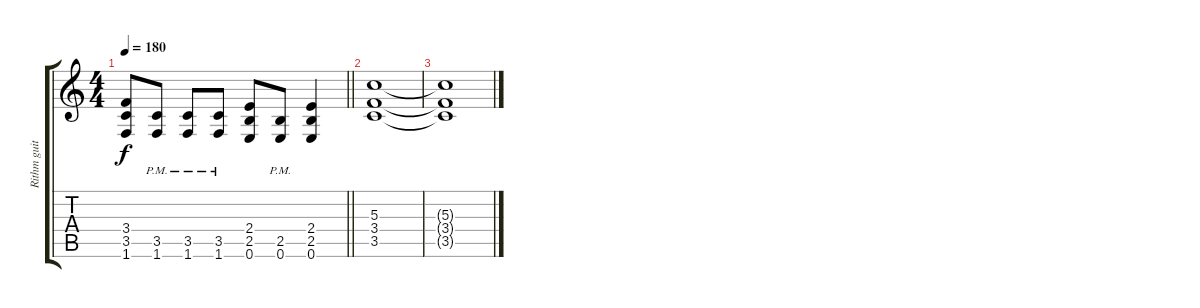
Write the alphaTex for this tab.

\track ("Rithm guitar" "Rithm guit") {instrument overdrivenguitar}
\staff {score tabs}
\tuning (E4 B3 G3 D3 A2 E2) {hide}
\ts (4 4)
\tempo 180
\clef g2
\barLineRight lightlight
\ks c
(3.4{t} 3.5{t} 1.6{t}).8{dy f} (3.5{pm} 1.6{pm}).8 (3.5{pm} 1.6{pm}).8 (3.5{pm} 1.6{pm}).8 (2.4 2.5 0.6).8 (2.5{pm} 0.6{pm}).8 (2.4 2.5 0.6).4 |
(5.3 3.4 3.5).1 |
(5.3{t} 3.4{t} 3.5{t}).1
